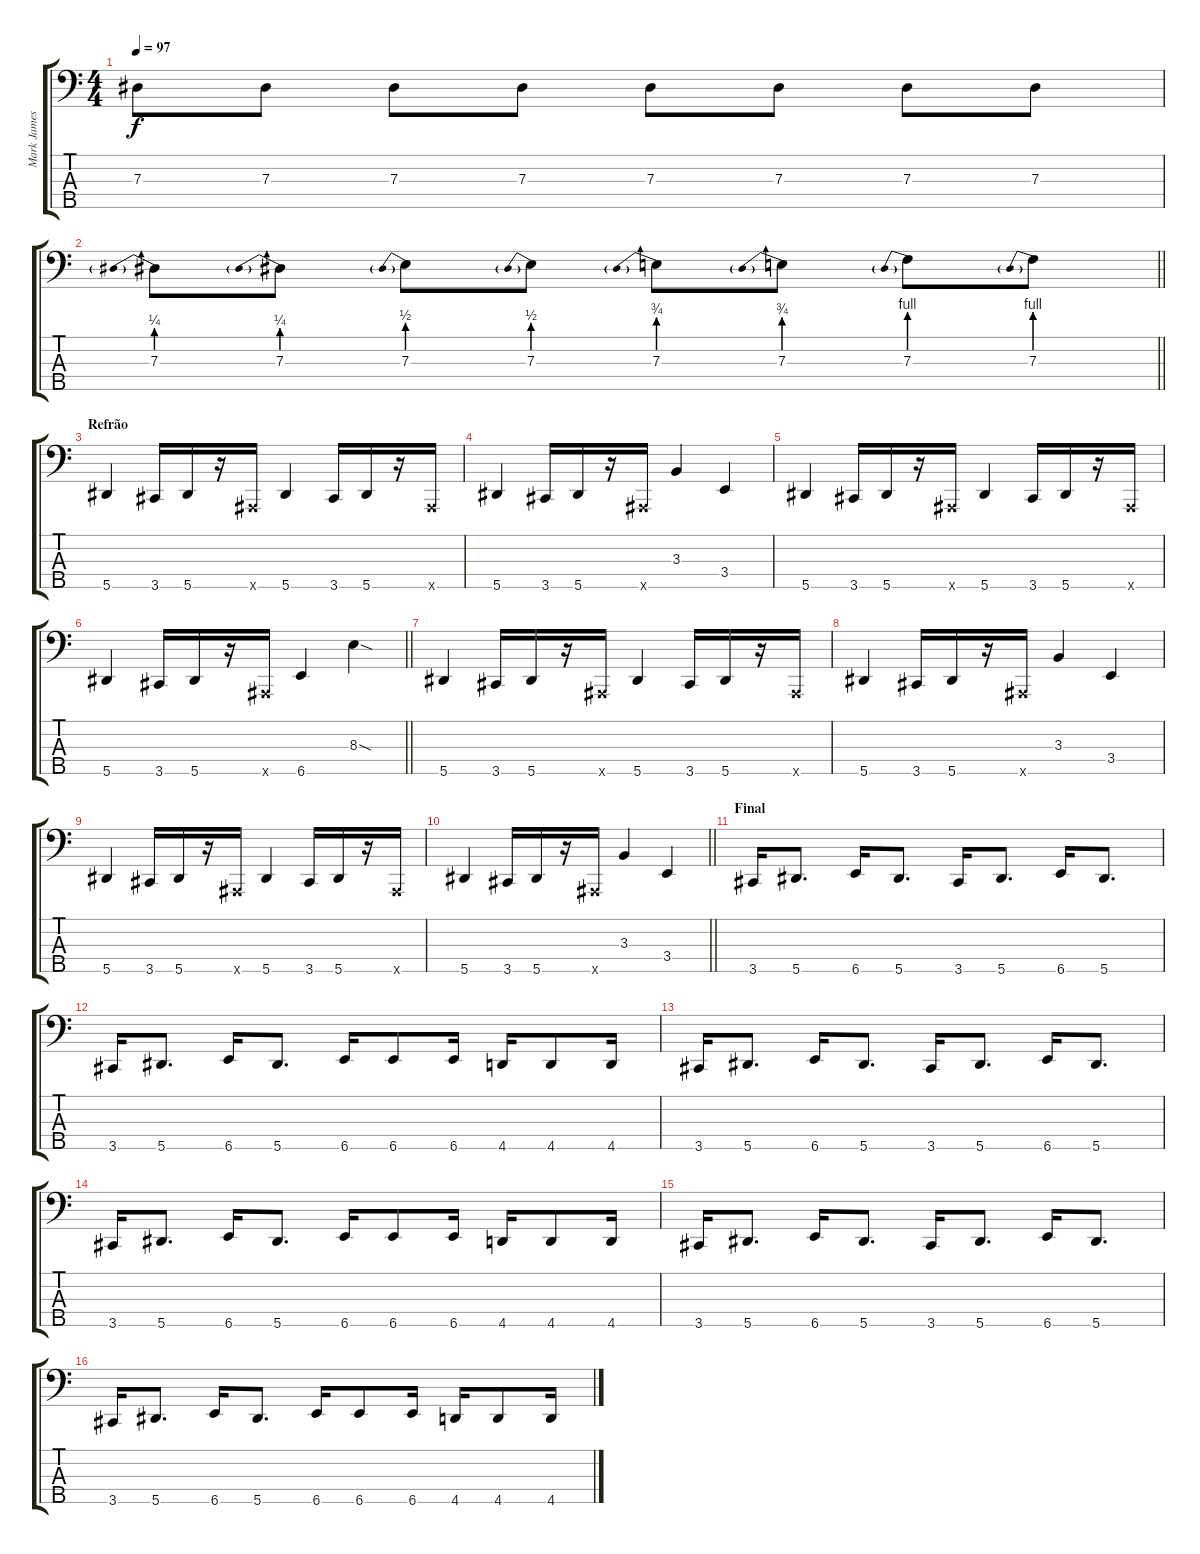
\track ("Mark James" "Mark James") {instrument electricbassfinger}
\staff {score tabs}
\tuning (Gb2 Db2 Ab1 Db1 Bb0) {hide}
\ts (4 4)
\tempo 97
\clef f4
\ks c
7.3.8{dy f} 7.3.8 7.3.8 7.3.8 7.3.8 7.3.8 7.3.8 7.3.8 |
\barLineRight lightlight
7.3{be (prebend 0 1 60 1)}.8 7.3{be (prebend 0 1 60 1)}.8 7.3{be (prebend 0 2 60 2)}.8 7.3{be (prebend 0 2 60 2)}.8 7.3{be (prebend 0 3 60 3)}.8 7.3{be (prebend 0 3 60 3)}.8 7.3{be (prebend 0 4 60 4)}.8 7.3{be (prebend 0 4 60 4)}.8 |
\section ("" "Refrão")
5.5.4 3.5.16 5.5.16 r.16 0.5{x}.16 5.5.4 3.5.16 5.5.16 r.16 0.5{x}.16 |
5.5.4 3.5.16 5.5.16 r.16 0.5{x}.16 3.3.4 3.4.4 |
5.5.4 3.5.16 5.5.16 r.16 0.5{x}.16 5.5.4 3.5.16 5.5.16 r.16 0.5{x}.16 |
\barLineRight lightlight
5.5.4 3.5.16 5.5.16 r.16 0.5{x}.16 6.5.4 8.3{sod}.4 |
5.5.4 3.5.16 5.5.16 r.16 0.5{x}.16 5.5.4 3.5.16 5.5.16 r.16 0.5{x}.16 |
5.5.4 3.5.16 5.5.16 r.16 0.5{x}.16 3.3.4 3.4.4 |
5.5.4 3.5.16 5.5.16 r.16 0.5{x}.16 5.5.4 3.5.16 5.5.16 r.16 0.5{x}.16 |
\barLineRight lightlight
5.5.4 3.5.16 5.5.16 r.16 0.5{x}.16 3.3.4 3.4.4 |
\section ("" "Final")
3.5.16 5.5.8{d} 6.5.16 5.5.8{d} 3.5.16 5.5.8{d} 6.5.16 5.5.8{d} |
3.5.16 5.5.8{d} 6.5.16 5.5.8{d} 6.5.16 6.5.8 6.5.16 4.5.16 4.5.8 4.5.16 |
3.5.16 5.5.8{d} 6.5.16 5.5.8{d} 3.5.16 5.5.8{d} 6.5.16 5.5.8{d} |
3.5.16 5.5.8{d} 6.5.16 5.5.8{d} 6.5.16 6.5.8 6.5.16 4.5.16 4.5.8 4.5.16 |
3.5.16 5.5.8{d} 6.5.16 5.5.8{d} 3.5.16 5.5.8{d} 6.5.16 5.5.8{d} |
3.5.16 5.5.8{d} 6.5.16 5.5.8{d} 6.5.16 6.5.8 6.5.16 4.5.16 4.5.8 4.5.16
